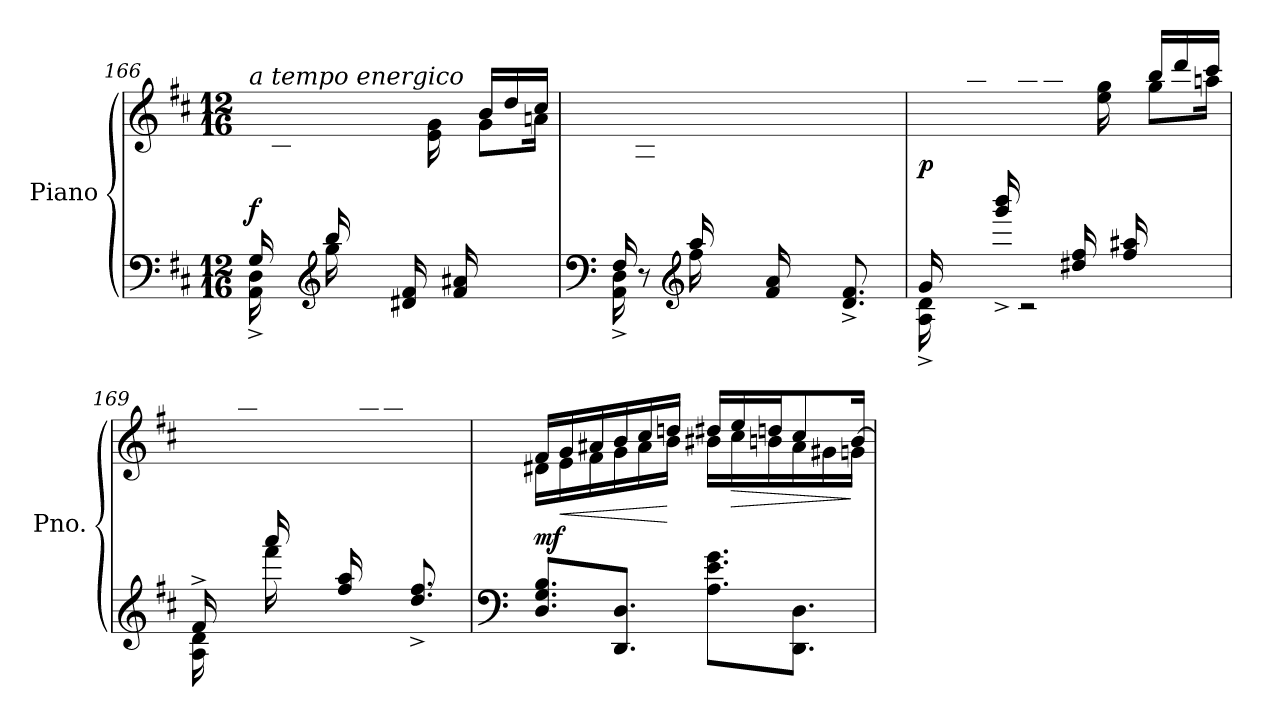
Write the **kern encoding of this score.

**kern	**kern	**dynam
*part1	*part1	*part1
*staff2	*staff1	*staff1/2
*I"Piano	*	*
*I'Pno.	*	*
*clefF4	*clefG2	*
*k[f#c#]	*k[f#c#]	*
*M12/16	*M12/16	*
=166	=166	=166
*^	*^	*
!	!	!LO:TX:a:i:t=a tempo energico	!	!
!	!	!	!	!LO:DY:b
16G/LL	16AA\^ 16D\^	16ryy	2ryy	f
8ryy	8ryy	16B\ 16d\	.	.
.	.	16g\ 16b\JJ	.	.
*clefG2	*	*	*	*
16bb/LL	16gg\	16ryy	.	.
8ryy	2ryy	16f#\ 16a#X\	.	.
.	.	16g\ 16b\JJ	.	.
16d#X/ 16f#/LL	.	16ryy	.	.
16ryy	.	16e\ 16g\	.	.
16f#/ 16a#X/JJ	.	16ryy	16ryy	.
8.ryy	.	16b/LL	8g\L	.
.	.	16dd/	.	.
.	.	16cc#/JJ	16an\Jk	.
*	*	*v	*v	*
=167	=167	=167	=167
*clefF4	*	*	*
16F#/LL	16AA\^ 16D\^	16ryy	.
8ryy	8r	16A\ 16d\	.
.	.	16f#\ 16a\JJ	.
*clefG2	*	*	*
16aa/LL	16ff#\	16ryy	.
8ryy	4ryy	16d\ 16f#\	.
.	.	16e\ 16g\JJ	.
16f#/ 16a/LL	.	16ryy	.
4ryy	.	16g\ 16b\	.
.	16ryy	16f#\ 16a\JJ	.
.	8.d/^ 8.f#/^	8.ryy	.
16ryy	.	.	.
!!LO:PB:g=z
=168	=168	=168	=168
*	*	*^	*
!	!	!	!	!LO:DY:b
16g/LL	16A\^ 16d\^	16ryy	2ryy	p
8ryy	8.ryy	16b\ 16dd\	.	.
.	.	16gg\ 16bb\JJ	.	.
16ggg/^ 16bbb/^LL	.	16ryy	.	.
8ryy	2r	16ff#\ 16aa#X\	.	.
.	.	16gg\ 16bb\JJ	.	.
16dd#X/ 16ff#/LL	.	16ryy	.	.
16ryy	.	16ee\ 16gg\	.	.
16ff#/ 16aa#X/JJ	.	16ryy	16ryy	.
8.ryy	.	16bb/LL	8gg\L	.
.	.	16ddd/	.	.
.	.	16ccc#/JJ	16aan\Jk	.
*	*	*v	*v	*
=169	=169	=169	=169
16f#^/LL	16A\ 16d\	16ryy	.
8ryy	8ryy	16a\ 16dd\	.
.	.	16ff#\ 16aa\JJ	.
16aaa/LL	16fff#\	16ryy	.
8ryy	4ryy	16dd\ 16ff#\	.
.	.	16ee\ 16gg\JJ	.
16ff#/ 16aa/LL	.	16ryy	.
4ryy	.	16gg\ 16bb\	.
.	16ryy	16ff#\ 16aa\JJ	.
.	8.dd/^ 8.ff#/^	8.ryy	.
16ryy	.	.	.
*v	*v	*	*
=170	=170	=170
*clefF4	*	*
*	*^	*
!	!	!	!LO:DY:a=2
8.D/ 8.G/ 8.B/L	16f#/LL	16d#X\LL	mf
!	!	!	!LO:HP:b
.	16g/	16e\	<
.	16a#X/	16f#\	.
8.DD/ 8.D/J	16b/	16g\	.
.	16cc#/	16a#\	.
.	16ddn/JJ	16b\JJ	[
8.A\ 8.e\ 8.g\L	16dd#X/LL	16b#X\LL	.
!	!	!	!LO:HP:b
.	16ee/	16cc#\	>
.	16ddn/J	16bn\	.
8.DD\ 8.D\J	8cc#/	16a#\	.
.	.	16g#X\	.
.	[16b/Jk	16gn\JJ	]
*	*v	*v	*
=	=	=
*-	*-	*-
